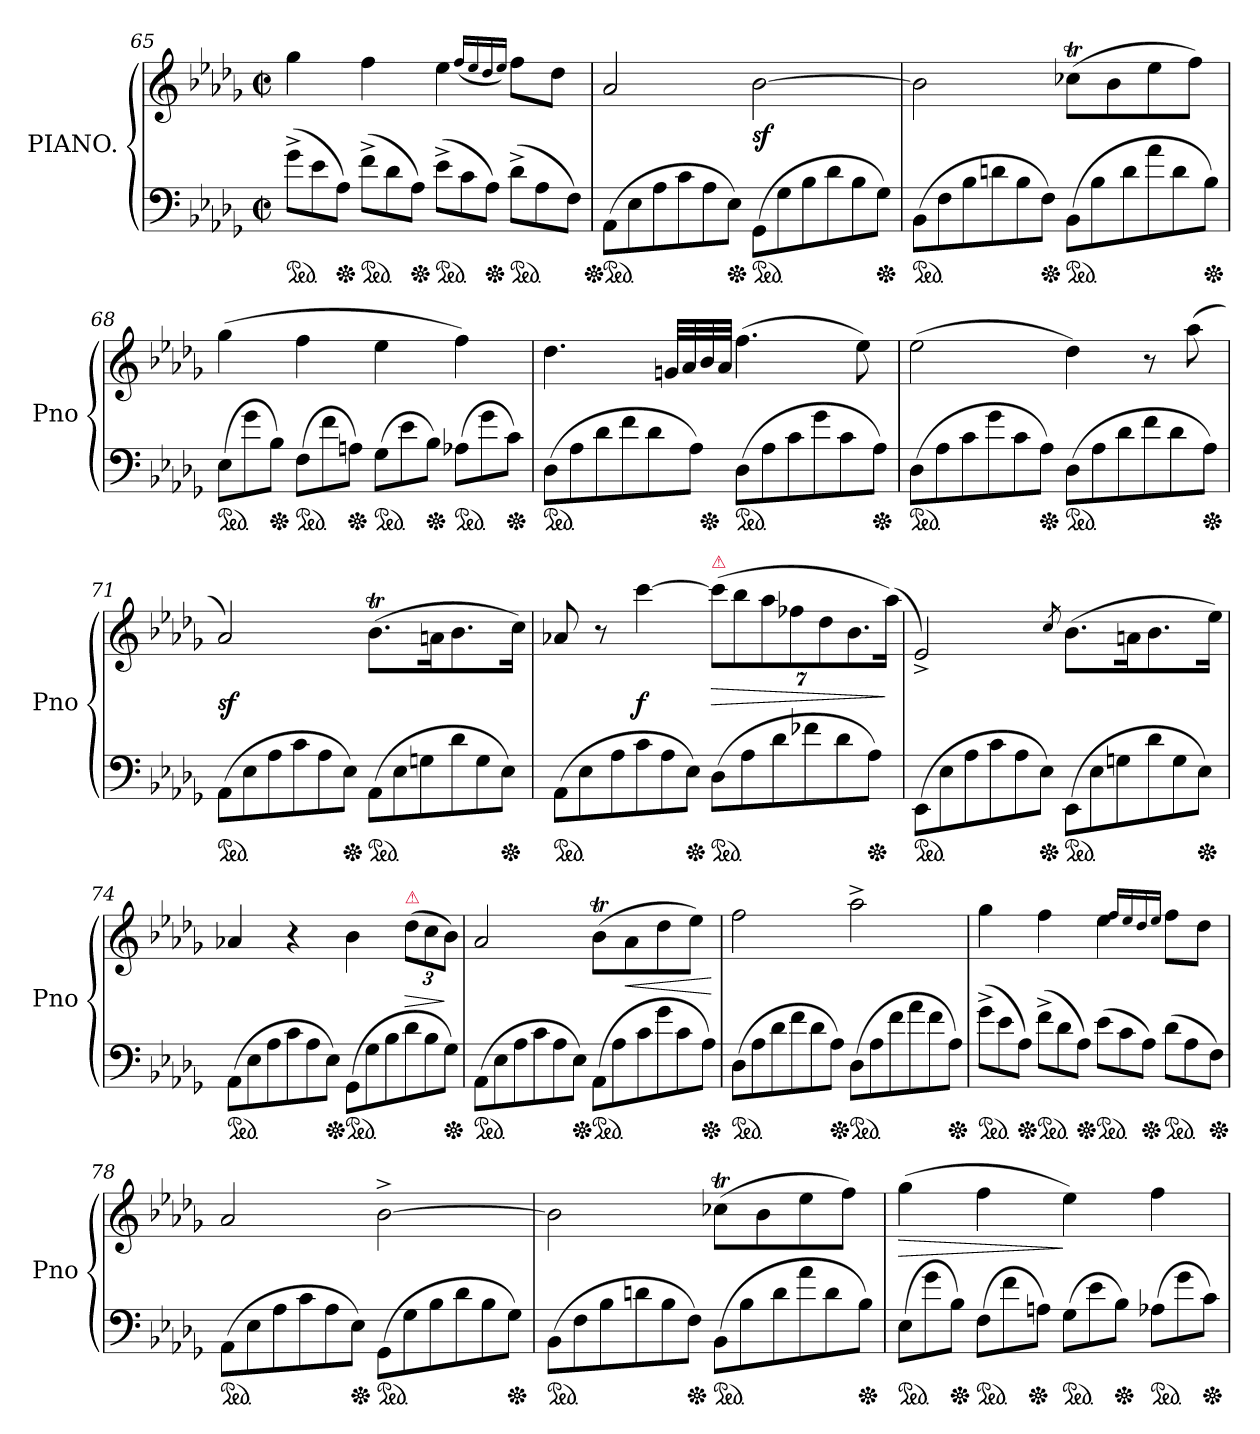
**kern	**kern	**dynam
*part1	*part1	*part1
*staff2	*staff1	*staff1/2
*I"PIANO.	*	*
*I'Pno	*	*
*clefF4	*clefG2	*
*k[b-e-a-d-g-]	*k[b-e-a-d-g-]	*
*M2/2	*M2/2	*
*met(c|)	*met(c|)	*
*Xtuplet	*	*
*ped	*	*
=65	=65	=65
(>12g-^>L	4gg-\	.
12e-	.	.
*Xped	*	*
12A-J)	.	.
*ped	*	*
(>12f^>L	4ff\	.
12d-	.	.
*Xped	*	*
12A-J)	.	.
*ped	*	*
(>12e-^>L	4ee-\	.
12c	.	.
*Xped	*	*
12A-J)	.	.
.	(<16qqff/LL	.
.	16qqee-	.
.	16qqdd-	.
.	16qqee-JJ)	.
*ped	*	*
(>12d-^>L	8ff\L	.
12A-	.	.
.	8dd-J	.
12FJ)	.	.
=66	=66	=66
*Xped	*	*
*ped	*	*
(>12AA-L	2a-/	.
12E-	.	.
12A-	.	.
12c	.	.
12A-	.	.
*Xped	*	*
12E-J)	.	.
*ped	*	*
(>12GG-L	[2b-\	sf
12G-	.	.
12B-	.	.
12d-	.	.
12B-	.	.
*Xped	*	*
12G-J)	.	.
=67	=67	=67
*ped	*	*
(>12BB-L	2b-\]	.
12F	.	.
12B-	.	.
12dn	.	.
12B-	.	.
*Xped	*	*
12FJ)	.	.
*ped	*	*
(>12BB-L	(>8cc-XTL	.
12B-	.	.
.	8b-	.
12d	.	.
12a-	8ee-	.
12d	.	.
.	8ffJ)	.
*Xped	*	*
12B-J)	.	.
=68	=68	=68
*ped	*	*
(>12E-L	(>4gg-	.
12g-	.	.
*Xped	*	*
12B-J)	.	.
*ped	*	*
(>12FL	4ff	.
12f	.	.
*Xped	*	*
12AnJ)	.	.
*ped	*	*
(>12G-L	4ee-	.
12e-	.	.
*Xped	*	*
12B-J)	.	.
*ped	*	*
(>12A-XL	4ff)	.
12g-	.	.
*Xped	*	*
12cJ)	.	.
=69	=69	=69
*ped	*	*
(>12D-L	4.dd-	.
12A-	.	.
12d-	.	.
12f	.	.
12d-	.	.
.	32gnLLL	.
.	32a-	.
12A-J)	.	.
*Xped	*	*
.	32b-	.
.	32a-JJJ	.
*ped	*	*
(>12D-L	(>4.ff	.
12A-	.	.
12c	.	.
12g-	.	.
12c	.	.
.	8ee-)	.
*Xped	*	*
12A-J)	.	.
=70	=70	=70
*ped	*	*
(>12D-L	(>2ee-	.
12A-	.	.
12c	.	.
12g-	.	.
12c	.	.
*Xped	*	*
12A-J)	.	.
*ped	*	*
(>12D-L	4dd-)	.
12A-	.	.
12d-	.	.
12f	8r	.
12d-	.	.
.	(>8aa-\	.
*Xped	*	*
12A-J)	.	.
=71	=71	=71
*ped	*	*
(>12AA-L	2a-/)	sf
12E-	.	.
12A-	.	.
12c	.	.
12A-	.	.
*Xped	*	*
12E-J)	.	.
*ped	*	*
(>12AA-L	(>8.b-TL	.
12E-	.	.
12Gn	.	.
.	16anK	.
12d-	8.b-	.
12G	.	.
*Xped	*	*
12E-J)	.	.
.	16ccJk)	.
=72	=72	=72
*ped	*	*
(>12AA-L	8a-X/	.
12E-	.	.
.	8r	.
12A-	.	.
12c	[4ccc	f
12A-	.	.
*Xped	*	*
12E-J)	.	.
!	!LO:TX:a:color=crimson:t=⚠	!
*ped	*	*
(>12D-L	(>14cccL]	>
.	14bb-	.
12A-	.	.
.	14aa-	.
12d-	.	.
.	14ff-X	.
12f-X	.	.
.	14dd-	.
12d-	.	.
.	14.b-	.
*Xped	*	*
12A-J)	.	.
.	(>28aa-Jk)	]
=73	=73	=73
*ped	*	*
(>12EE-L	2e-^/)	.
12E-	.	.
12A-	.	.
12c	.	.
12A-	.	.
*Xped	*	*
12E-J)	.	.
.	8qcc/	.
*ped	*	*
(>12EE-L	(>8.b-L	.
12E-	.	.
12Gn	.	.
.	16anK	.
12d-	8.b-	.
12G	.	.
*Xped	*	*
12E-J)	.	.
.	16ee-Jk)	.
=74	=74	=74
*ped	*	*
(>12AA-L	4a-X/	.
12E-	.	.
12A-	.	.
12c	4r	.
12A-	.	.
*Xped	*	*
12E-J)	.	.
*ped	*	*
(>12GG-L	4b-	.
12G-	.	.
12B-	.	.
!	!LO:TX:a:color=crimson:t=⚠	!
12d-	(>12dd-L	>
12B-	12cc	.
*Xped	*	*
12G-J)	12b-J)	]
=75	=75	=75
*ped	*	*
(>12AA-L	2a-/	.
12E-	.	.
12A-	.	.
12c	.	.
12A-	.	.
*Xped	*	*
12E-J)	.	.
*ped	*	*
(>12AA-L	(>8b-T\L	.
12A-	.	.
.	8a-	<
12c	.	.
12g-	8dd-	.
12c	.	.
.	8ee-J)	.
*Xped	*	*
12A-J)	.	.
.	.	[
=76	=76	=76
*ped	*	*
(>12D-L	2ff\	.
12A-	.	.
12d-	.	.
12f	.	.
12d-	.	.
*Xped	*	*
12A-J)	.	.
*ped	*	*
(>12D-L	2aa-^>\	.
12A-	.	.
12f\	.	.
12a-\	.	.
12f\	.	.
*Xped	*	*
12A-J)	.	.
=77	=77	=77
*ped	*	*
(>12g-^>L	4gg-\	.
12e-	.	.
*Xped	*	*
12A-J)	.	.
*ped	*	*
(>12f^>L	4ff\	.
12d-	.	.
*Xped	*	*
12A-J)	.	.
*ped	*	*
(>12e-L	4ee-\	.
12c	.	.
*Xped	*	*
12A-J)	.	.
.	16qqff/LL	.
.	16qqee-	.
.	16qqdd-	.
.	16qqee-JJ	.
*ped	*	*
(>12d-L	8ff\L	.
12A-	.	.
.	8dd-J	.
*Xped	*	*
12FJ)	.	.
=78	=78	=78
*ped	*	*
(>12AA-L	2a-/	.
12E-	.	.
12A-	.	.
12c	.	.
12A-	.	.
*Xped	*	*
12E-J)	.	.
*ped	*	*
(>12GG-L	[2b-^>\	.
12G-	.	.
12B-	.	.
12d-	.	.
12B-	.	.
*Xped	*	*
12G-J)	.	.
=79	=79	=79
*ped	*	*
(>12BB-L	2b-\]	.
12F	.	.
12B-	.	.
12dn	.	.
12B-	.	.
*Xped	*	*
12FJ)	.	.
*ped	*	*
(>12BB-L	(>8cc-XTL	.
12B-	.	.
.	8b-	.
12d	.	.
12a-	8ee-	.
12d	.	.
.	8ffJ)	.
*Xped	*	*
12B-J)	.	.
=80	=80	=80
*ped	*	*
(>12E-L	(>4gg-	>
12g-	.	.
*Xped	*	*
12B-J)	.	.
*ped	*	*
(>12FL	4ff	.
12f	.	.
*Xped	*	*
12AnJ)	.	.
*ped	*	*
(>12G-L	4ee-)	]
12e-	.	.
*Xped	*	*
12B-J)	.	.
*ped	*	*
(>12A-XL	4ff	.
12g-	.	.
*Xped	*	*
12cJ)	.	.
=	=	=
*-	*-	*-
